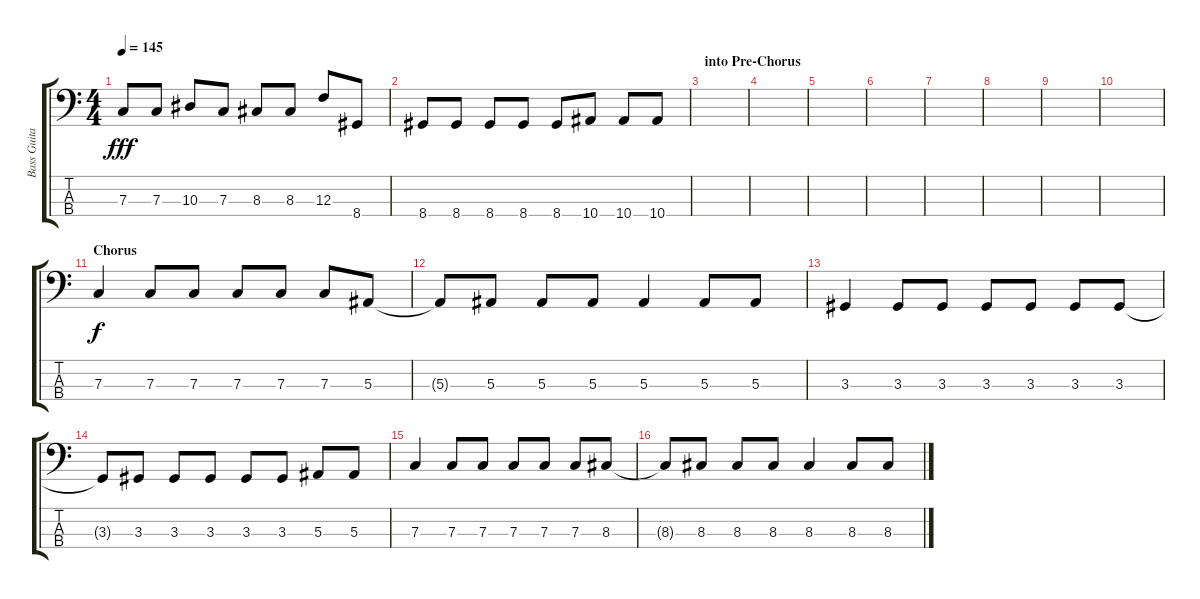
\track ("Bass Guitar" "Bass Guita") {instrument electricbassfinger}
\staff {score tabs}
\tuning (Eb2 Bb1 F1 C1) {hide}
\ts (4 4)
\tempo 145
\clef f4
\ks c
7.3.8{dy fff} 7.3.8 10.3.8 7.3.8 8.3.8 8.3.8 12.3.8 8.4.8 |
8.4.8 8.4.8 8.4.8 8.4.8 8.4.8 10.4.8 10.4.8 10.4.8 |
\section ("" "into Pre-Chorus")
|
|
|
|
|
|
|
|
\section ("" "Chorus")
7.3.4{dy f} 7.3.8 7.3.8 7.3.8 7.3.8 7.3.8 5.3.8 |
5.3{t}.8 5.3.8 5.3.8 5.3.8 5.3.4 5.3.8 5.3.8 |
3.3.4 3.3.8 3.3.8 3.3.8 3.3.8 3.3.8 3.3.8 |
3.3{t}.8 3.3.8 3.3.8 3.3.8 3.3.8 3.3.8 5.3.8 5.3.8 |
7.3.4 7.3.8 7.3.8 7.3.8 7.3.8 7.3.8 8.3.8 |
8.3{t}.8 8.3.8 8.3.8 8.3.8 8.3.4 8.3.8 8.3.8
